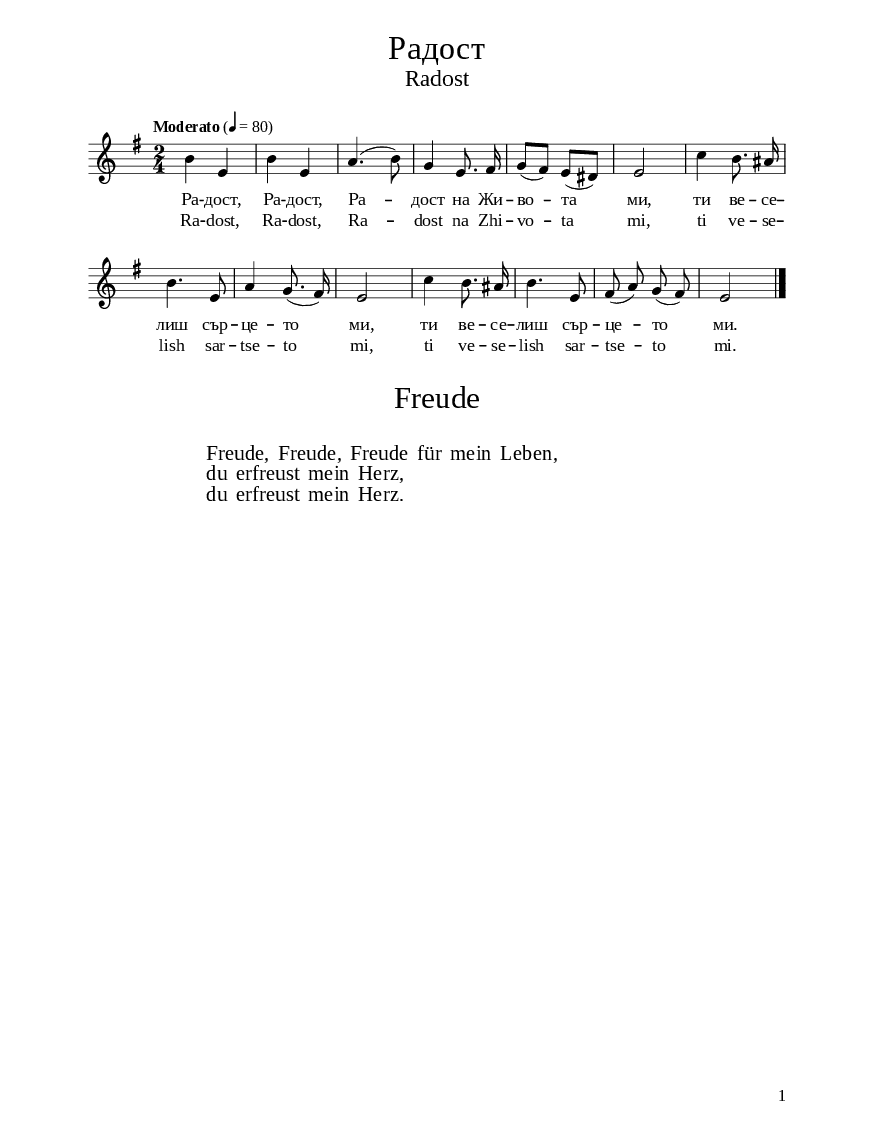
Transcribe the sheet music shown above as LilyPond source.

\version "2.20.0"

\paper {
  #(set-paper-size "a5")
}

\bookpart {
  \paper {
    print-all-headers = ##t
    print-page-number = ##t
    print-first-page-number = ##t

    % put page numbers on the bottom
    oddHeaderMarkup = \markup ""
    evenHeaderMarkup = \markup ""
    oddFooterMarkup = \markup
    \fill-line {
      ""
      \on-the-fly #print-page-number-check-first \fromproperty #'page:page-number-string
    }
    evenFooterMarkup = \markup
    \fill-line {
      \on-the-fly #print-page-number-check-first \fromproperty #'page:page-number-string
      ""
    }

    left-margin = 1.5\cm
    right-margin = 1.5\cm
    top-margin = 1.6\cm
    bottom-margin = 1.2\cm
    ragged-bottom = ##t % do not spread the staves to fill the whole vertical space

    % change lyrics and titles font (affects notes also)
    fonts =
    #(make-pango-font-tree
      "Times New Roman"
      "DejaVu Sans"
      "DejaVu Sans Mono"
      (/ (* staff-height pt) 3.6))

    % change distance between staves
    system-system-spacing =
    #'((basic-distance . 12)
       (minimum-distance . 6)
       (padding . 1)
       (stretchability . 12))
  }

  \header {
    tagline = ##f
  }

  \score{
    \layout {
      indent = 0.0\cm % remove first line indentation
      %ragged-last = ##t % do not spread last line to fill the whole space
      \context {
        \Score
        \omit BarNumber %remove bar numbers
      } % context

      \context {
        % change staff size
        \Staff
        fontSize = #+0 % affects notes size only
        \override StaffSymbol #'staff-space = #(magstep -3)
        \override StaffSymbol #'thickness = #0.5
        \override BarLine #'hair-thickness = #1
        %\override StaffSymbol #'ledger-line-thickness = #'(0 . 0)
      }

      \context {
        % adjust space between staff and lyrics and between the two lyric lines
        \Lyrics
        \override VerticalAxisGroup.nonstaff-relatedstaff-spacing = #'((basic-distance . 4.5))
        \override VerticalAxisGroup.nonstaff-nonstaff-spacing = #'((minimum-distance . 2))
      }
    } % layout

    \new Voice \absolute {
      \clef treble
      \key g \major
      \time 2/4
      \tempo \markup {
        % make tempo note smaller
        \concat {
          "Moderato " \normal-text { "(" }
          \teeny \general-align #Y #DOWN \note #"4" #0.8
          \normal-text { " = 80)" }
        }
      }
      \autoBeamOff
      b'4 e'4 | % 2
      b'4 e'4 | % 3
      a'4. ( b'8 ) | % 4
      g'4  e'8. fis'16 | % 5
       g'8 ( [fis'8] ) e'8 ( [dis'8] ) | % 6
      e'2 | % 7
      c''4  b'8. ais'16 \break | % 8
      b'4. e'8 | % 9
      a'4  g'8. ( fis'16 ) |
      e'2 | % 11
      c''4  b'8. ais'16 | % 12
      b'4. e'8 | % 13
       fis'8 ( a'8 ) g'8 ( fis'8 ) | % 14
      e'2 \bar "|."
    }

    \addlyrics {Ра -- дост,
  Ра -- дост, Ра -- дост на Жи -- во -- та ми, ти
  ве -- се -- лиш сър -- це -- то ми, ти ве -- се
  -- лиш сър -- це -- то ми.}
    \addlyrics {Ra -- dost,
  Ra -- dost, Ra -- dost na Zhi -- vo -- ta mi, ti
  ve -- se -- lish sar -- tse -- to mi, ti ve -- se
  -- lish sar -- tse -- to mi.}

    \header {
      title = \markup \column \normal-text \fontsize #2.5 {
        \center-align
        \line { Радост }
        \vspace #-0.6
        \center-align
        \line \fontsize #-3 { Radost }
        \vspace #-0.8
        \center-align
        \line \fontsize #-3 { " " }
      }
    }

    \midi{}

  } % score

  % include foreign translation(s) of the song
  \version "2.20.0"

\markup \fill-line { \fontsize #6 "Freude" }
\markup \null
\markup \null
\markup \fontsize #+2.5 {
  \hspace #10
  \override #'(baseline-skip . 2)

  \column {
    \line { " " }


\line { " "Freude, Freude, Freude für mein Leben, }

\line { " "du erfreust mein Herz, }

\line { " "du erfreust mein Herz.}
  }
}


} % bookpart
